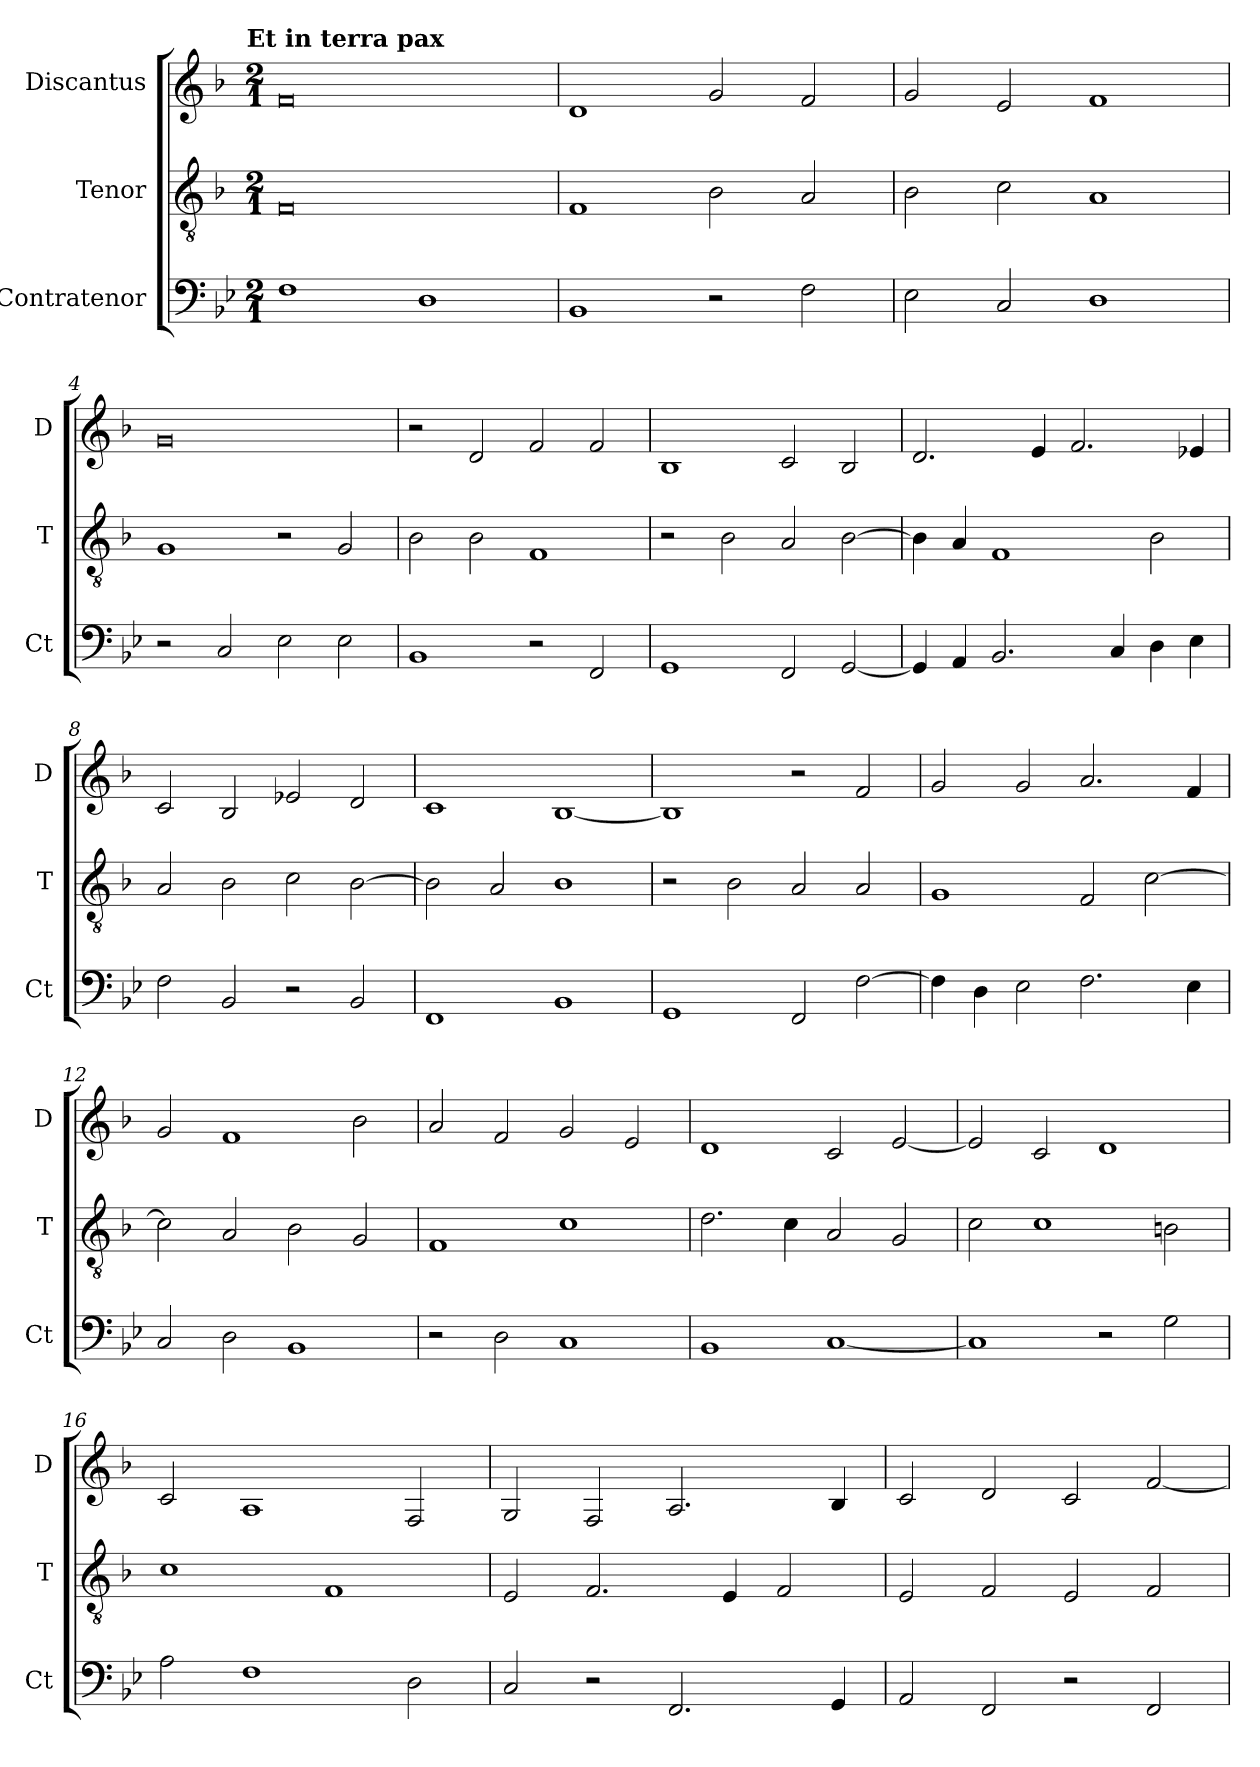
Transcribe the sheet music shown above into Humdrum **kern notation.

**kern	**kern	**kern
*part3	*part2	*part1
*staff3	*staff2	*staff1
*I"Contratenor	*I"Tenor	*I"Discantus
*I'Ct	*I'T	*I'D
*clefF4	*clefGv2	*clefG2
*k[b-e-]	*k[b-]	*k[b-]
!!LO:TX:omd:t=Et in terra pax
*M2/1	*M2/1	*M2/1
=1	=1	=1
1F	0F	0f
1D	.	.
=2	=2	=2
1BB-	1F	1d
2r	2B-\	2g/
2F\	2A/	2f/
=3	=3	=3
2E-\	2B-\	2g/
2C/	2c\	2e/
1D	1A	1f
=4	=4	=4
2r	1G	0g
2C/	.	.
2E-\	2r	.
2E-\	2G/	.
=5	=5	=5
1BB-	2B-\	2r
.	2B-\	2d/
2r	1F	2f/
2FF/	.	2f/
=6	=6	=6
1GG	2r	1B-
.	2B-\	.
2FF/	2A/	2c/
[2GG/	[2B-\	2B-/
=7	=7	=7
4GG/]	4B-\]	2.d/
4AA/	4A/	.
2.BB-/	1F	.
.	.	4e/
.	.	2.f/
4C/	.	.
4D\	2B-\	.
4E-\	.	4e-X/
=8	=8	=8
2F\	2A/	2c/
2BB-/	2B-\	2B-/
2r	2c\	2e-X/
2BB-/	[2B-\	2d/
=9	=9	=9
1FF	2B-\]	1c
.	2A/	.
1BB-	1B-	[1B-
=10	=10	=10
1GG	2r	1B-]
.	2B-\	.
2FF/	2A/	2r
[2F\	2A/	2f/
=11	=11	=11
4F\]	1G	2g/
4D\	.	.
2E-\	.	2g/
2.F\	2F/	2.a/
.	[2c\	.
4E-\	.	4f/
=12	=12	=12
2C/	2c\]	2g/
2D\	2A/	1f
1BB-	2B-\	.
.	2G/	2b-\
=13	=13	=13
2r	1F	2a/
2D\	.	2f/
1C	1c	2g/
.	.	2e/
=14	=14	=14
1BB-	2.d\	1d
.	4c\	.
[1C	2A/	2c/
.	2G/	[2e/
=15	=15	=15
1C]	2c\	2e/]
.	1c	2c/
2r	.	1d
2G\	2Bn\	.
=16	=16	=16
2A\	1c	2c/
1F	.	1A
.	1F	.
2D\	.	2F/
=17	=17	=17
2C/	2E/	2G/
2r	2.F/	2F/
2.FF/	.	2.A/
.	4E/	.
.	2F/	.
4GG/	.	4B-/
=18	=18	=18
2AA/	2E/	2c/
2FF/	2F/	2d/
2r	2E/	2c/
2FF/	2F/	[2f/
=	=	=
*-	*-	*-
